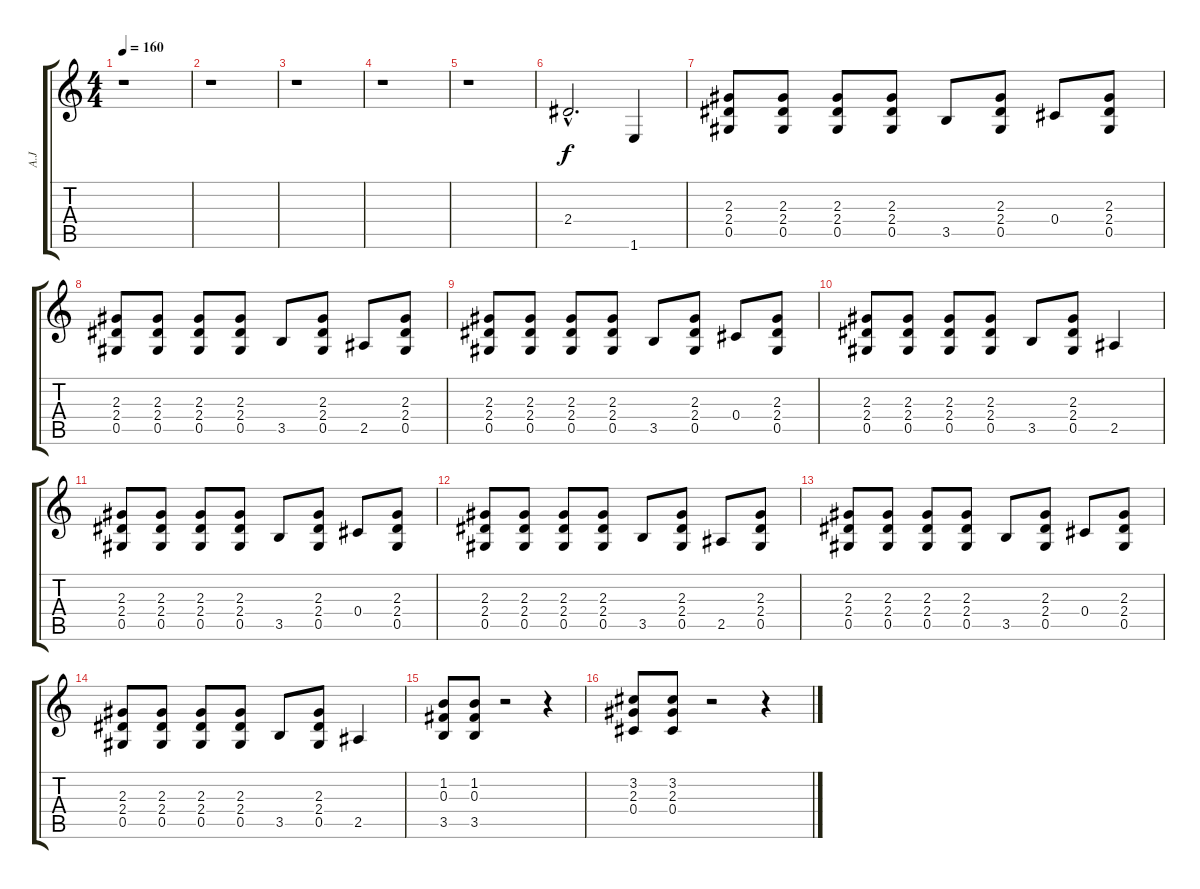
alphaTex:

\track ("A.J" "A.J") {instrument distortionguitar}
\staff {score tabs}
\tuning (Eb4 Bb3 Gb3 Db3 Ab2 Eb2) {hide}
\ts (4 4)
\tempo 160
\clef g2
\ks c
r.1{dy f} |
r.1 |
r.1 |
r.1 |
r.1 |
2.4{hac}.2{d} 1.6.4 |
(2.3 2.4 0.5).8 (2.3 2.4 0.5).8 (2.3 2.4 0.5).8 (2.3 2.4 0.5).8 3.5.8 (2.3 2.4 0.5).8 0.4.8 (2.3 2.4 0.5).8 |
(2.3 2.4 0.5).8 (2.3 2.4 0.5).8 (2.3 2.4 0.5).8 (2.3 2.4 0.5).8 3.5.8 (2.3 2.4 0.5).8 2.5.8 (2.3 2.4 0.5).8 |
(2.3 2.4 0.5).8 (2.3 2.4 0.5).8 (2.3 2.4 0.5).8 (2.3 2.4 0.5).8 3.5.8 (2.3 2.4 0.5).8 0.4.8 (2.3 2.4 0.5).8 |
(2.3 2.4 0.5).8 (2.3 2.4 0.5).8 (2.3 2.4 0.5).8 (2.3 2.4 0.5).8 3.5.8 (2.3 2.4 0.5).8 2.5.4 |
(2.3 2.4 0.5).8 (2.3 2.4 0.5).8 (2.3 2.4 0.5).8 (2.3 2.4 0.5).8 3.5.8 (2.3 2.4 0.5).8 0.4.8 (2.3 2.4 0.5).8 |
(2.3 2.4 0.5).8 (2.3 2.4 0.5).8 (2.3 2.4 0.5).8 (2.3 2.4 0.5).8 3.5.8 (2.3 2.4 0.5).8 2.5.8 (2.3 2.4 0.5).8 |
(2.3 2.4 0.5).8 (2.3 2.4 0.5).8 (2.3 2.4 0.5).8 (2.3 2.4 0.5).8 3.5.8 (2.3 2.4 0.5).8 0.4.8 (2.3 2.4 0.5).8 |
(2.3 2.4 0.5).8 (2.3 2.4 0.5).8 (2.3 2.4 0.5).8 (2.3 2.4 0.5).8 3.5.8 (2.3 2.4 0.5).8 2.5.4 |
(1.2 0.3 3.5).8 (1.2 0.3 3.5).8 r.2 r.4 |
(3.2 2.3 0.4).8 (3.2 2.3 0.4).8 r.2 r.4
